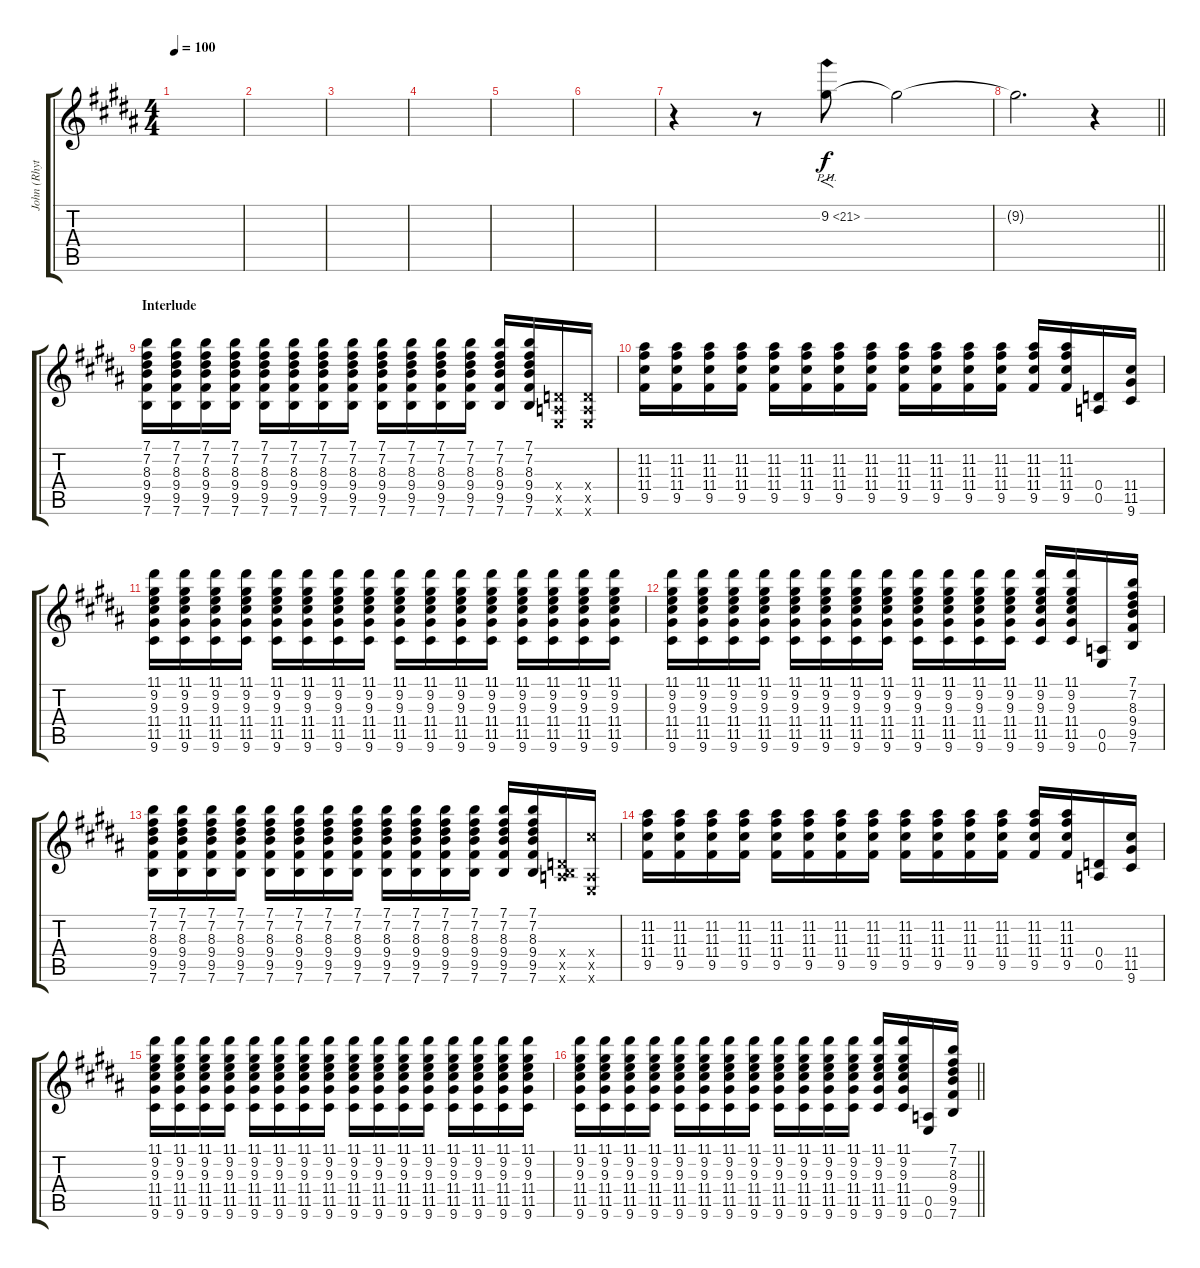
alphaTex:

\track ("John (Rhythm Guitar)" "John (Rhyt") {instrument distortionguitar}
\staff {score tabs}
\tuning (E4 B3 G3 D3 A2 E2) {hide}
\ts (4 4)
\tempo 100
\clef g2
\ks b
|
|
|
|
|
|
r.4 r.8 9.2{ph 12}.8{f} 9.2{t}.2{dy f} |
\barLineRight lightlight
9.2{t}.2{d} r.4 |
\section ("" "Interlude")
(7.1 7.2 8.3 9.4 9.5 7.6).16 (7.1 7.2 8.3 9.4 9.5 7.6).16 (7.1 7.2 8.3 9.4 9.5 7.6).16 (7.1 7.2 8.3 9.4 9.5 7.6).16 (7.1 7.2 8.3 9.4 9.5 7.6).16 (7.1 7.2 8.3 9.4 9.5 7.6).16 (7.1 7.2 8.3 9.4 9.5 7.6).16 (7.1 7.2 8.3 9.4 9.5 7.6).16 (7.1 7.2 8.3 9.4 9.5 7.6).16 (7.1 7.2 8.3 9.4 9.5 7.6).16 (7.1 7.2 8.3 9.4 9.5 7.6).16 (7.1 7.2 8.3 9.4 9.5 7.6).16 (7.1 7.2 8.3 9.4 9.5 7.6).16 (7.1 7.2 8.3 9.4 9.5 7.6).16 (0.4{x} 0.5{x} 0.6{x}).16 (0.4{x} 0.5{x} 0.6{x}).16 |
(11.2 11.3 11.4 9.5).16 (11.2 11.3 11.4 9.5).16 (11.2 11.3 11.4 9.5).16 (11.2 11.3 11.4 9.5).16 (11.2 11.3 11.4 9.5).16 (11.2 11.3 11.4 9.5).16 (11.2 11.3 11.4 9.5).16 (11.2 11.3 11.4 9.5).16 (11.2 11.3 11.4 9.5).16 (11.2 11.3 11.4 9.5).16 (11.2 11.3 11.4 9.5).16 (11.2 11.3 11.4 9.5).16 (11.2 11.3 11.4 9.5).16 (11.2 11.3 11.4 9.5).16 (0.4 0.5).16 (11.4 11.5 9.6).16 |
(11.1 9.2 9.3 11.4 11.5 9.6).16 (11.1 9.2 9.3 11.4 11.5 9.6).16 (11.1 9.2 9.3 11.4 11.5 9.6).16 (11.1 9.2 9.3 11.4 11.5 9.6).16 (11.1 9.2 9.3 11.4 11.5 9.6).16 (11.1 9.2 9.3 11.4 11.5 9.6).16 (11.1 9.2 9.3 11.4 11.5 9.6).16 (11.1 9.2 9.3 11.4 11.5 9.6).16 (11.1 9.2 9.3 11.4 11.5 9.6).16 (11.1 9.2 9.3 11.4 11.5 9.6).16 (11.1 9.2 9.3 11.4 11.5 9.6).16 (11.1 9.2 9.3 11.4 11.5 9.6).16 (11.1 9.2 9.3 11.4 11.5 9.6).16 (11.1 9.2 9.3 11.4 11.5 9.6).16 (11.1 9.2 9.3 11.4 11.5 9.6).16 (11.1 9.2 9.3 11.4 11.5 9.6).16 |
(11.1 9.2 9.3 11.4 11.5 9.6).16 (11.1 9.2 9.3 11.4 11.5 9.6).16 (11.1 9.2 9.3 11.4 11.5 9.6).16 (11.1 9.2 9.3 11.4 11.5 9.6).16 (11.1 9.2 9.3 11.4 11.5 9.6).16 (11.1 9.2 9.3 11.4 11.5 9.6).16 (11.1 9.2 9.3 11.4 11.5 9.6).16 (11.1 9.2 9.3 11.4 11.5 9.6).16 (11.1 9.2 9.3 11.4 11.5 9.6).16 (11.1 9.2 9.3 11.4 11.5 9.6).16 (11.1 9.2 9.3 11.4 11.5 9.6).16 (11.1 9.2 9.3 11.4 11.5 9.6).16 (11.1 9.2 9.3 11.4 11.5 9.6).16 (11.1 9.2 9.3 11.4 11.5 9.6).16 (0.5 0.6).16 (7.1 7.2 8.3 9.4 9.5 7.6).16 |
(7.1 7.2 8.3 9.4 9.5 7.6).16 (7.1 7.2 8.3 9.4 9.5 7.6).16 (7.1 7.2 8.3 9.4 9.5 7.6).16 (7.1 7.2 8.3 9.4 9.5 7.6).16 (7.1 7.2 8.3 9.4 9.5 7.6).16 (7.1 7.2 8.3 9.4 9.5 7.6).16 (7.1 7.2 8.3 9.4 9.5 7.6).16 (7.1 7.2 8.3 9.4 9.5 7.6).16 (7.1 7.2 8.3 9.4 9.5 7.6).16 (7.1 7.2 8.3 9.4 9.5 7.6).16 (7.1 7.2 8.3 9.4 9.5 7.6).16 (7.1 7.2 8.3 9.4 9.5 7.6).16 (7.1 7.2 8.3 9.4 9.5 7.6).16 (7.1 7.2 8.3 9.4 9.5 7.6).16 (0.4{x} 0.5{x} 7.6{x}).16 (11.4{x} 0.5{x} 0.6{x}).16 |
(11.2 11.3 11.4 9.5).16 (11.2 11.3 11.4 9.5).16 (11.2 11.3 11.4 9.5).16 (11.2 11.3 11.4 9.5).16 (11.2 11.3 11.4 9.5).16 (11.2 11.3 11.4 9.5).16 (11.2 11.3 11.4 9.5).16 (11.2 11.3 11.4 9.5).16 (11.2 11.3 11.4 9.5).16 (11.2 11.3 11.4 9.5).16 (11.2 11.3 11.4 9.5).16 (11.2 11.3 11.4 9.5).16 (11.2 11.3 11.4 9.5).16 (11.2 11.3 11.4 9.5).16 (0.4 0.5).16 (11.4 11.5 9.6).16 |
(11.1 9.2 9.3 11.4 11.5 9.6).16 (11.1 9.2 9.3 11.4 11.5 9.6).16 (11.1 9.2 9.3 11.4 11.5 9.6).16 (11.1 9.2 9.3 11.4 11.5 9.6).16 (11.1 9.2 9.3 11.4 11.5 9.6).16 (11.1 9.2 9.3 11.4 11.5 9.6).16 (11.1 9.2 9.3 11.4 11.5 9.6).16 (11.1 9.2 9.3 11.4 11.5 9.6).16 (11.1 9.2 9.3 11.4 11.5 9.6).16 (11.1 9.2 9.3 11.4 11.5 9.6).16 (11.1 9.2 9.3 11.4 11.5 9.6).16 (11.1 9.2 9.3 11.4 11.5 9.6).16 (11.1 9.2 9.3 11.4 11.5 9.6).16 (11.1 9.2 9.3 11.4 11.5 9.6).16 (11.1 9.2 9.3 11.4 11.5 9.6).16 (11.1 9.2 9.3 11.4 11.5 9.6).16 |
\barLineRight lightlight
(11.1 9.2 9.3 11.4 11.5 9.6).16 (11.1 9.2 9.3 11.4 11.5 9.6).16 (11.1 9.2 9.3 11.4 11.5 9.6).16 (11.1 9.2 9.3 11.4 11.5 9.6).16 (11.1 9.2 9.3 11.4 11.5 9.6).16 (11.1 9.2 9.3 11.4 11.5 9.6).16 (11.1 9.2 9.3 11.4 11.5 9.6).16 (11.1 9.2 9.3 11.4 11.5 9.6).16 (11.1 9.2 9.3 11.4 11.5 9.6).16 (11.1 9.2 9.3 11.4 11.5 9.6).16 (11.1 9.2 9.3 11.4 11.5 9.6).16 (11.1 9.2 9.3 11.4 11.5 9.6).16 (11.1 9.2 9.3 11.4 11.5 9.6).16 (11.1 9.2 9.3 11.4 11.5 9.6).16 (0.5 0.6).16 (7.1 7.2 8.3 9.4 9.5 7.6).16
